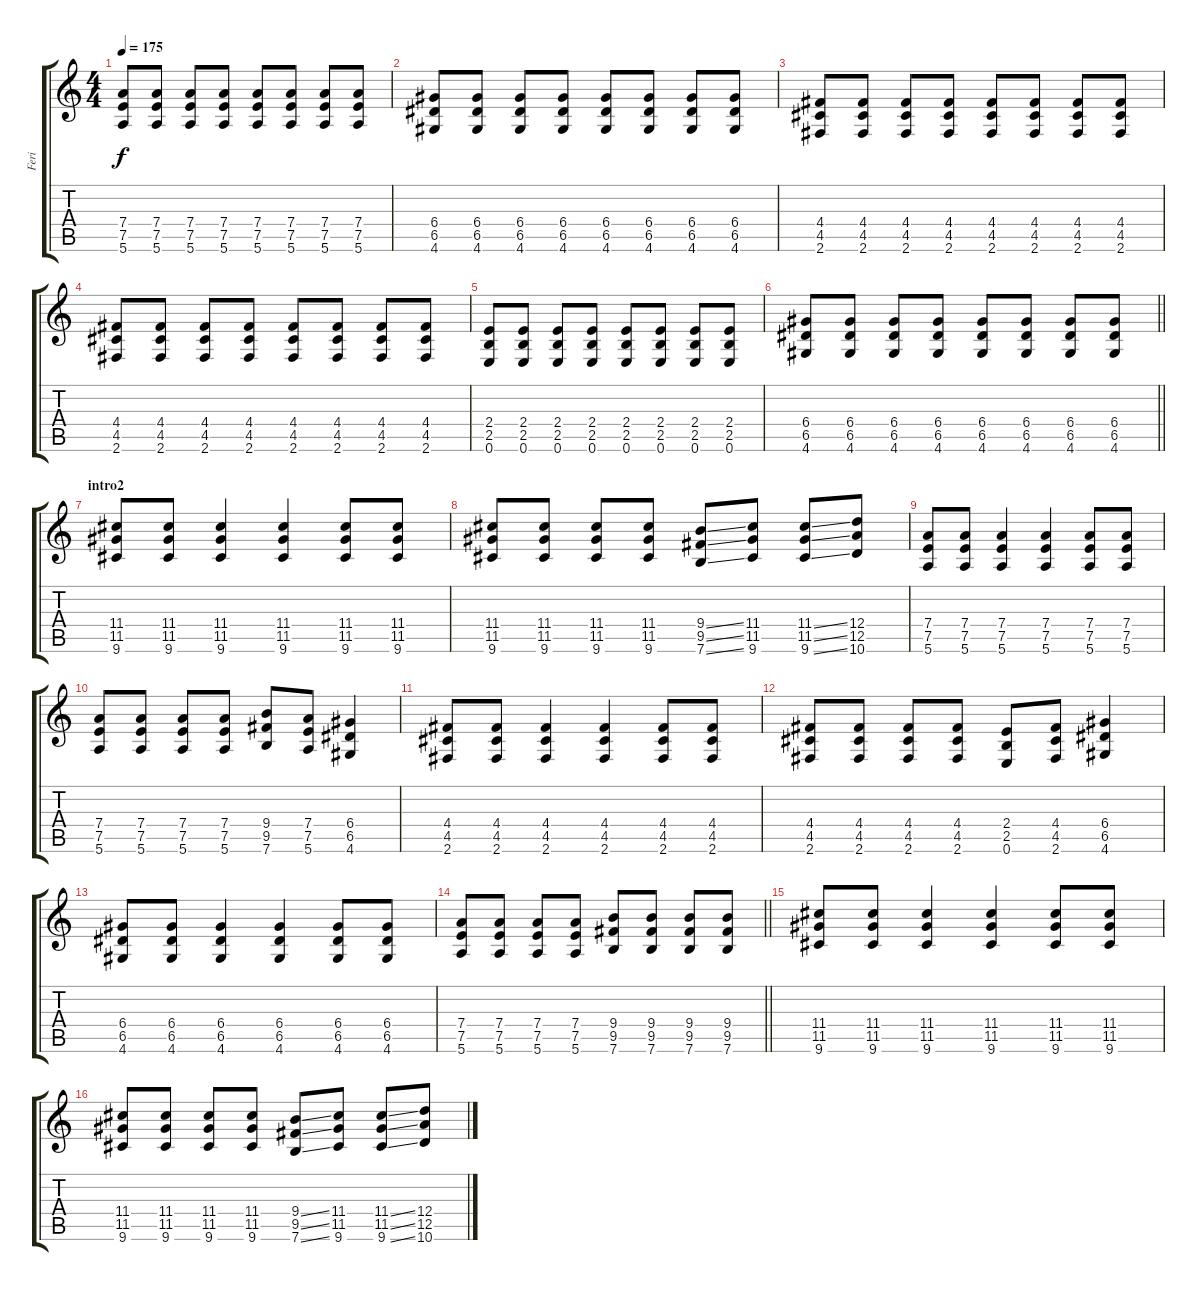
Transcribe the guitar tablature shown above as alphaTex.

\track ("Feri" "Feri") {instrument distortionguitar}
\staff {score tabs}
\tuning (E4 B3 G3 D3 A2 E2) {hide}
\ts (4 4)
\tempo 175
\clef g2
\ks c
(7.4 7.5 5.6).8{dy f} (7.4 7.5 5.6).8 (7.4 7.5 5.6).8 (7.4 7.5 5.6).8 (7.4 7.5 5.6).8 (7.4 7.5 5.6).8 (7.4 7.5 5.6).8 (7.4 7.5 5.6).8 |
(6.4 6.5 4.6).8 (6.4 6.5 4.6).8 (6.4 6.5 4.6).8 (6.4 6.5 4.6).8 (6.4 6.5 4.6).8 (6.4 6.5 4.6).8 (6.4 6.5 4.6).8 (6.4 6.5 4.6).8 |
(4.4 4.5 2.6).8 (4.4 4.5 2.6).8 (4.4 4.5 2.6).8 (4.4 4.5 2.6).8 (4.4 4.5 2.6).8 (4.4 4.5 2.6).8 (4.4 4.5 2.6).8 (4.4 4.5 2.6).8 |
(4.4 4.5 2.6).8 (4.4 4.5 2.6).8 (4.4 4.5 2.6).8 (4.4 4.5 2.6).8 (4.4 4.5 2.6).8 (4.4 4.5 2.6).8 (4.4 4.5 2.6).8 (4.4 4.5 2.6).8 |
(2.4 2.5 0.6).8 (2.4 2.5 0.6).8 (2.4 2.5 0.6).8 (2.4 2.5 0.6).8 (2.4 2.5 0.6).8 (2.4 2.5 0.6).8 (2.4 2.5 0.6).8 (2.4 2.5 0.6).8 |
\barLineRight lightlight
(6.4 6.5 4.6).8 (6.4 6.5 4.6).8 (6.4 6.5 4.6).8 (6.4 6.5 4.6).8 (6.4 6.5 4.6).8 (6.4 6.5 4.6).8 (6.4 6.5 4.6).8 (6.4 6.5 4.6).8 |
\section ("" "intro2")
(11.4 11.5 9.6).8 (11.4 11.5 9.6).8 (11.4 11.5 9.6).4 (11.4 11.5 9.6).4 (11.4 11.5 9.6).8 (11.4 11.5 9.6).8 |
(11.4 11.5 9.6).8 (11.4 11.5 9.6).8 (11.4 11.5 9.6).8 (11.4 11.5 9.6).8 (9.4{ss} 9.5{ss} 7.6{ss}).8 (11.4 11.5 9.6).8 (11.4{ss} 11.5{ss} 9.6{ss}).8 (12.4 12.5 10.6).8 |
(7.4 7.5 5.6).8 (7.4 7.5 5.6).8 (7.4 7.5 5.6).4 (7.4 7.5 5.6).4 (7.4 7.5 5.6).8 (7.4 7.5 5.6).8 |
(7.4 7.5 5.6).8 (7.4 7.5 5.6).8 (7.4 7.5 5.6).8 (7.4 7.5 5.6).8 (9.4 9.5 7.6).8 (7.4 7.5 5.6).8 (6.4 6.5 4.6).4 |
(4.4 4.5 2.6).8 (4.4 4.5 2.6).8 (4.4 4.5 2.6).4 (4.4 4.5 2.6).4 (4.4 4.5 2.6).8 (4.4 4.5 2.6).8 |
(4.4 4.5 2.6).8 (4.4 4.5 2.6).8 (4.4 4.5 2.6).8 (4.4 4.5 2.6).8 (2.4 2.5 0.6).8 (4.4 4.5 2.6).8 (6.4 6.5 4.6).4 |
(6.4 6.5 4.6).8 (6.4 6.5 4.6).8 (6.4 6.5 4.6).4 (6.4 6.5 4.6).4 (6.4 6.5 4.6).8 (6.4 6.5 4.6).8 |
\barLineRight lightlight
(7.4 7.5 5.6).8 (7.4 7.5 5.6).8 (7.4 7.5 5.6).8 (7.4 7.5 5.6).8 (9.4 9.5 7.6).8 (9.4 9.5 7.6).8 (9.4 9.5 7.6).8 (9.4 9.5 7.6).8 |
\section ("" "")
(11.4 11.5 9.6).8 (11.4 11.5 9.6).8 (11.4 11.5 9.6).4 (11.4 11.5 9.6).4 (11.4 11.5 9.6).8 (11.4 11.5 9.6).8 |
(11.4 11.5 9.6).8 (11.4 11.5 9.6).8 (11.4 11.5 9.6).8 (11.4 11.5 9.6).8 (9.4{ss} 9.5{ss} 7.6{ss}).8 (11.4 11.5 9.6).8 (11.4{ss} 11.5{ss} 9.6{ss}).8 (12.4 12.5 10.6).8
